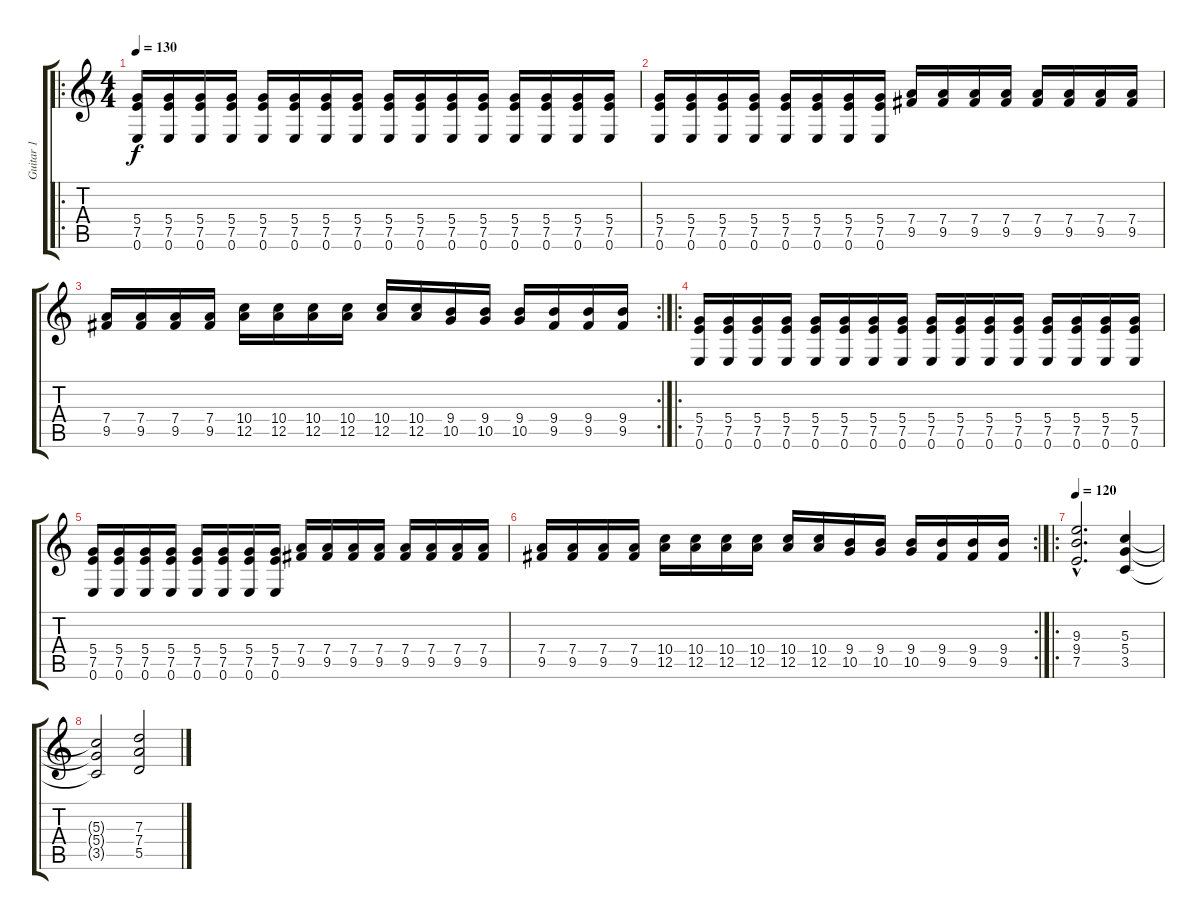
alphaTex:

\track ("Guitar 1" "Guitar 1") {instrument distortionguitar}
\staff {score tabs}
\tuning (E4 B3 G3 D3 A2 E2) {hide}
\ro
\ts (4 4)
\tempo 130
\clef g2
\ks c
(5.4 7.5 0.6).16{dy f volume 16} (5.4 7.5 0.6).16 (5.4 7.5 0.6).16 (5.4 7.5 0.6).16 (5.4 7.5 0.6).16 (5.4 7.5 0.6).16 (5.4 7.5 0.6).16 (5.4 7.5 0.6).16 (5.4 7.5 0.6).16 (5.4 7.5 0.6).16 (5.4 7.5 0.6).16 (5.4 7.5 0.6).16 (5.4 7.5 0.6).16 (5.4 7.5 0.6).16 (5.4 7.5 0.6).16 (5.4 7.5 0.6).16 |
(5.4 7.5 0.6).16 (5.4 7.5 0.6).16 (5.4 7.5 0.6).16 (5.4 7.5 0.6).16 (5.4 7.5 0.6).16 (5.4 7.5 0.6).16 (5.4 7.5 0.6).16 (5.4 7.5 0.6).16 (7.4 9.5).16 (7.4 9.5).16 (7.4 9.5).16 (7.4 9.5).16 (7.4 9.5).16 (7.4 9.5).16 (7.4 9.5).16 (7.4 9.5).16 |
\rc 2
(7.4 9.5).16 (7.4 9.5).16 (7.4 9.5).16 (7.4 9.5).16 (10.4 12.5).16 (10.4 12.5).16 (10.4 12.5).16 (10.4 12.5).16 (10.4 12.5).16 (10.4 12.5).16 (9.4 10.5).16 (9.4 10.5).16 (9.4 10.5).16 (9.4 9.5).16 (9.4 9.5).16 (9.4 9.5).16 |
\ro
(5.4 7.5 0.6).16{volume 16} (5.4 7.5 0.6).16 (5.4 7.5 0.6).16 (5.4 7.5 0.6).16 (5.4 7.5 0.6).16 (5.4 7.5 0.6).16 (5.4 7.5 0.6).16 (5.4 7.5 0.6).16 (5.4 7.5 0.6).16 (5.4 7.5 0.6).16 (5.4 7.5 0.6).16 (5.4 7.5 0.6).16 (5.4 7.5 0.6).16 (5.4 7.5 0.6).16 (5.4 7.5 0.6).16 (5.4 7.5 0.6).16 |
(5.4 7.5 0.6).16 (5.4 7.5 0.6).16 (5.4 7.5 0.6).16 (5.4 7.5 0.6).16 (5.4 7.5 0.6).16 (5.4 7.5 0.6).16 (5.4 7.5 0.6).16 (5.4 7.5 0.6).16 (7.4 9.5).16 (7.4 9.5).16 (7.4 9.5).16 (7.4 9.5).16 (7.4 9.5).16 (7.4 9.5).16 (7.4 9.5).16 (7.4 9.5).16 |
\rc 2
(7.4 9.5).16 (7.4 9.5).16 (7.4 9.5).16 (7.4 9.5).16 (10.4 12.5).16 (10.4 12.5).16 (10.4 12.5).16 (10.4 12.5).16 (10.4 12.5).16 (10.4 12.5).16 (9.4 10.5).16 (9.4 10.5).16 (9.4 10.5).16 (9.4 9.5).16 (9.4 9.5).16 (9.4 9.5).16 |
\ro
\tempo 120
(9.3{hac} 9.4{hac} 7.5{hac}).2{d} (5.3 5.4 3.5).4 |
(5.3{t} 5.4{t} 3.5{t}).2 (7.3 7.4 5.5).2
